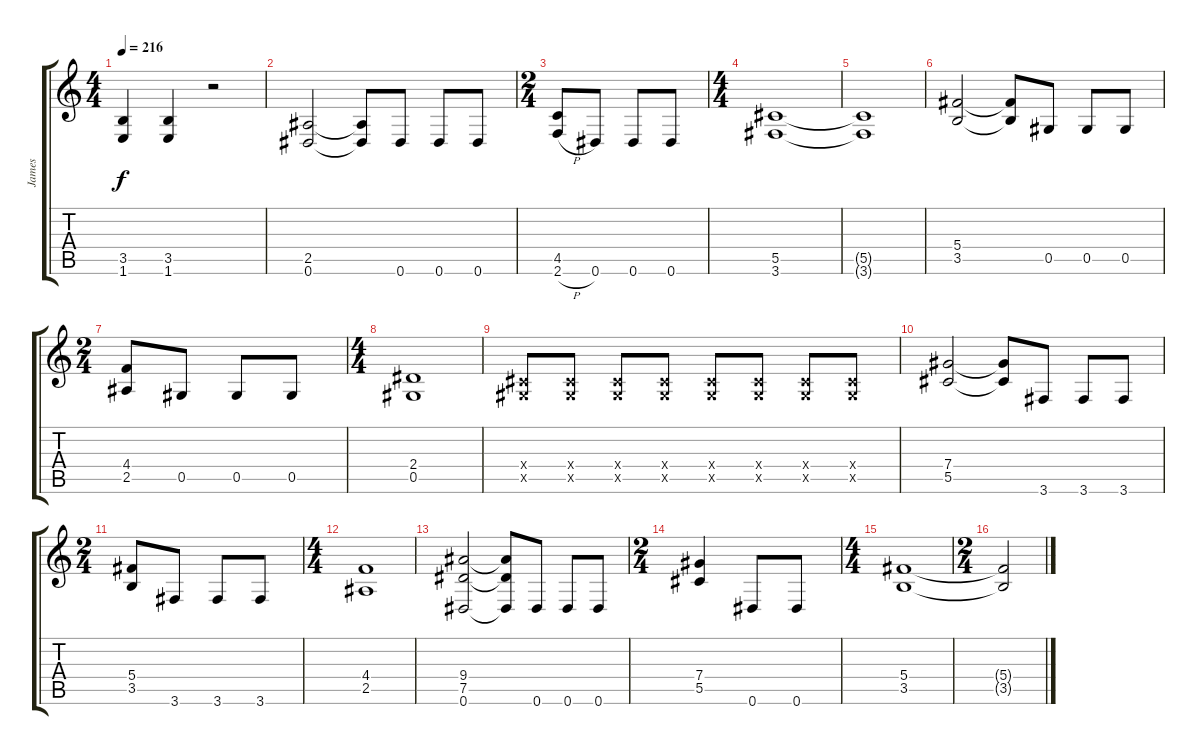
\track ("James" "James") {instrument distortionguitar}
\staff {score tabs}
\tuning (Eb4 Bb3 Gb3 Db3 Ab2 Eb2) {hide}
\ts (4 4)
\tempo 216
\clef g2
\ks c
(3.5 1.6).4{dy f} (3.5 1.6).4 r.2 |
(2.5 0.6).2 (2.5{t} 0.6{t}).8 0.6.8 0.6.8 0.6.8 |
\ts (2 4)
(4.5 2.6{h}).8 0.6.8 0.6.8 0.6.8 |
\ts (4 4)
(5.5 3.6).1 |
(5.5{t} 3.6{t}).1 |
(5.4 3.5).2 (5.4{t} 3.5{t}).8 0.5.8 0.5.8 0.5.8 |
\ts (2 4)
(4.4 2.5).8 0.5.8 0.5.8 0.5.8 |
\ts (4 4)
(2.4 0.5).1 |
(0.4{x} 0.5{x}).8 (0.4{x} 0.5{x}).8 (0.4{x} 0.5{x}).8 (0.4{x} 0.5{x}).8 (0.4{x} 0.5{x}).8 (0.4{x} 0.5{x}).8 (0.4{x} 0.5{x}).8 (0.4{x} 0.5{x}).8 |
(7.4 5.5).2 (7.4{t} 5.5{t}).8 3.6.8 3.6.8 3.6.8 |
\ts (2 4)
(5.4 3.5).8 3.6.8 3.6.8 3.6.8 |
\ts (4 4)
(4.4 2.5).1 |
(9.4 7.5 0.6).2 (9.4{t} 7.5{t} 0.6{t}).8 0.6.8 0.6.8 0.6.8 |
\ts (2 4)
(7.4 5.5).4 0.6.8 0.6.8 |
\ts (4 4)
(5.4 3.5).1 |
\ts (2 4)
(5.4{t} 3.5{t}).2
